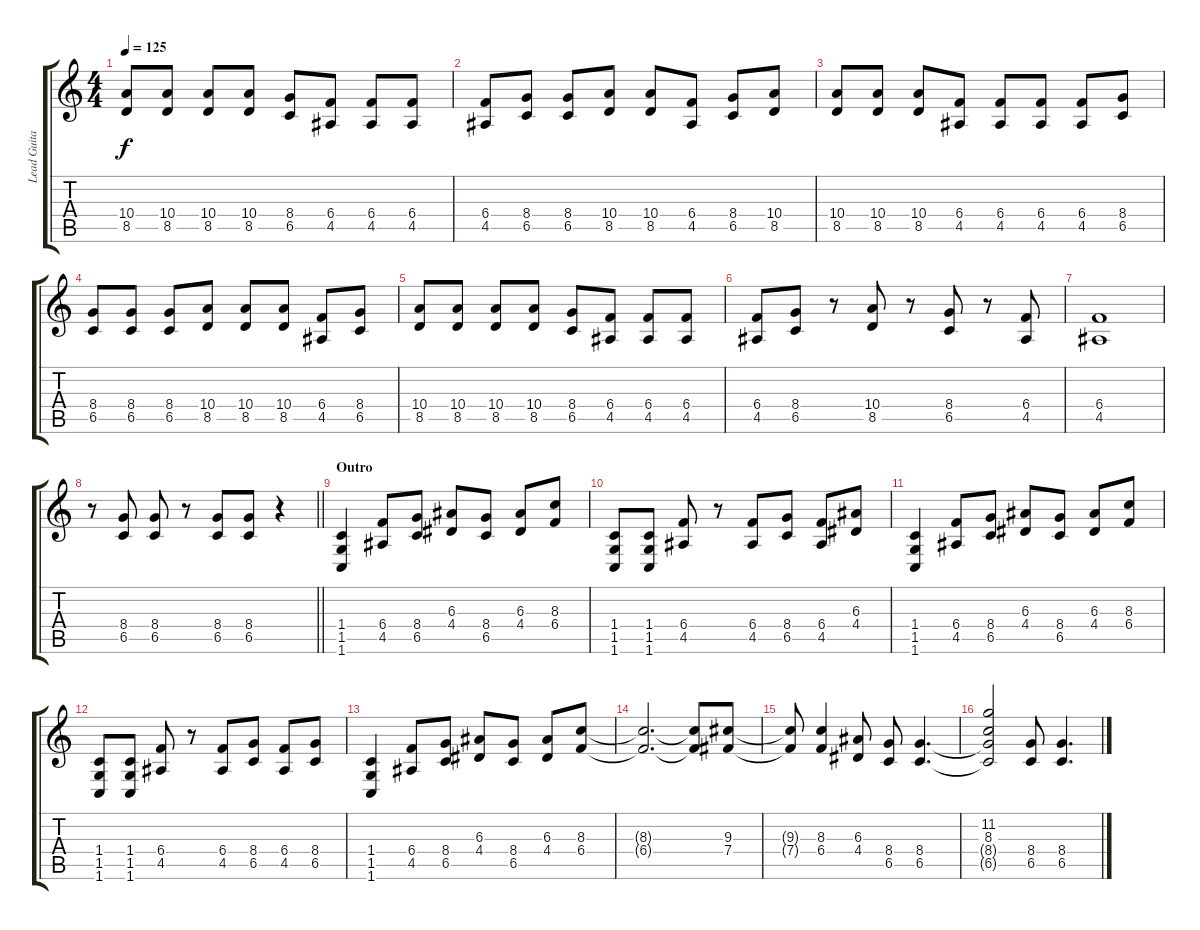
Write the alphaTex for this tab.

\track ("Lead Guitar" "Lead Guita") {instrument distortionguitar}
\staff {score tabs}
\tuning (Db4 Ab3 E3 B2 Gb2 B1) {hide}
\ts (4 4)
\tempo 125
\clef g2
\ks c
(10.4 8.5).8{dy f} (10.4 8.5).8 (10.4 8.5).8 (10.4 8.5).8 (8.4 6.5).8 (6.4 4.5).8 (6.4 4.5).8 (6.4 4.5).8 |
(6.4 4.5).8 (8.4 6.5).8 (8.4 6.5).8 (10.4 8.5).8 (10.4 8.5).8 (6.4 4.5).8 (8.4 6.5).8 (10.4 8.5).8 |
(10.4 8.5).8 (10.4 8.5).8 (10.4 8.5).8 (6.4 4.5).8 (6.4 4.5).8 (6.4 4.5).8 (6.4 4.5).8 (8.4 6.5).8 |
(8.4 6.5).8 (8.4 6.5).8 (8.4 6.5).8 (10.4 8.5).8 (10.4 8.5).8 (10.4 8.5).8 (6.4 4.5).8 (8.4 6.5).8 |
(10.4 8.5).8 (10.4 8.5).8 (10.4 8.5).8 (10.4 8.5).8 (8.4 6.5).8 (6.4 4.5).8 (6.4 4.5).8 (6.4 4.5).8 |
(6.4 4.5).8 (8.4 6.5).8 r.8 (10.4 8.5).8 r.8 (8.4 6.5).8 r.8 (6.4 4.5).8 |
(6.4 4.5).1 |
\barLineRight lightlight
r.8 (8.4 6.5).8 (8.4 6.5).8 r.8 (8.4 6.5).8 (8.4 6.5).8 r.4 |
\section ("" "Outro")
(1.4 1.5 1.6).4 (6.4 4.5).8 (8.4 6.5).8 (6.3 4.4).8 (8.4 6.5).8 (6.3 4.4).8 (8.3 6.4).8 |
(1.4 1.5 1.6).8 (1.4 1.5 1.6).8 (6.4 4.5).8 r.8 (6.4 4.5).8 (8.4 6.5).8 (6.4 4.5).8 (6.3 4.4).8 |
(1.4 1.5 1.6).4 (6.4 4.5).8 (8.4 6.5).8 (6.3 4.4).8 (8.4 6.5).8 (6.3 4.4).8 (8.3 6.4).8 |
(1.4 1.5 1.6).8 (1.4 1.5 1.6).8 (6.4 4.5).8 r.8 (6.4 4.5).8 (8.4 6.5).8 (6.4 4.5).8 (8.4 6.5).8 |
(1.4 1.5 1.6).4 (6.4 4.5).8 (8.4 6.5).8 (6.3 4.4).8 (8.4 6.5).8 (6.3 4.4).8 (8.3 6.4).8 |
(8.3{t} 6.4{t}).2{d} (8.3{t} 6.4{t}).8 (9.3 7.4).8 |
(9.3{t} 7.4{t}).8 (8.3 6.4).4 (6.3 4.4).8 (8.4 6.5).8 (8.4 6.5).4{d} |
(11.2 8.3 8.4{t} 6.5{t}).2 (8.4 6.5).8 (8.4 6.5).4{d}
